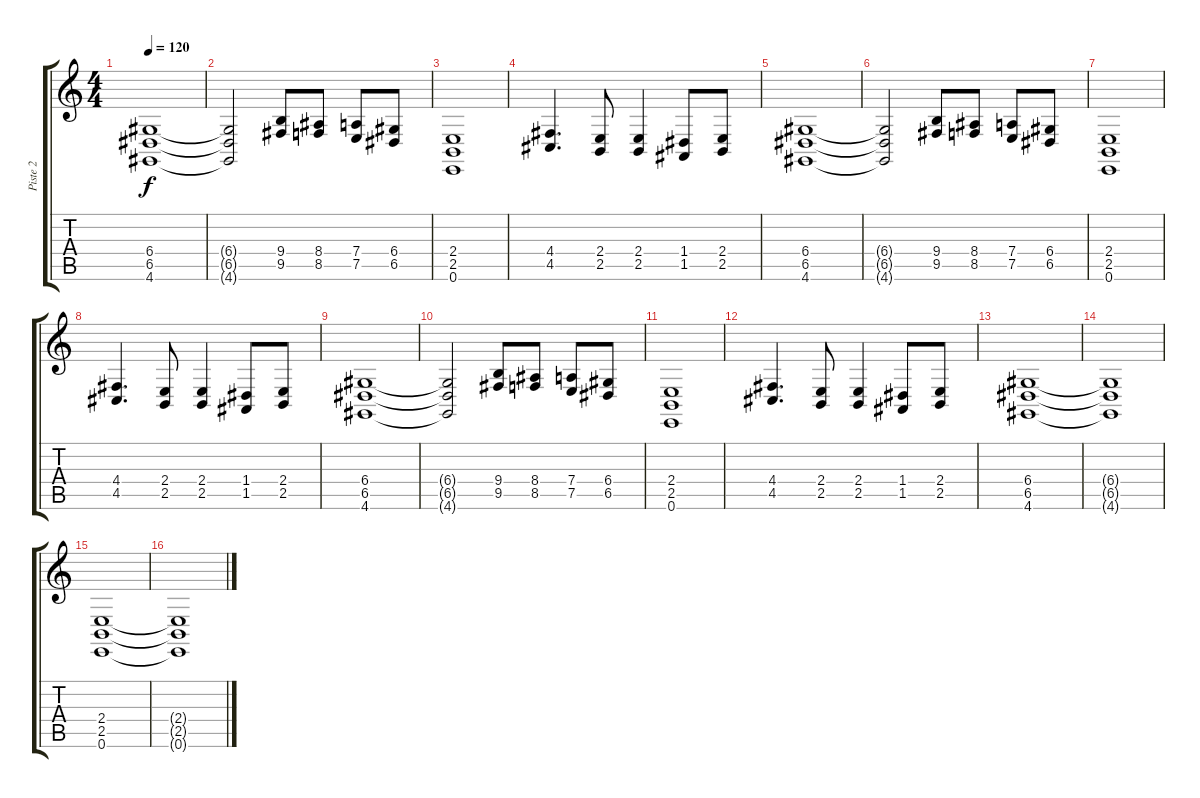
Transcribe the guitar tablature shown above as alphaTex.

\track ("Piste 2" "Piste 2") {instrument pad7halo}
\staff {score tabs}
\tuning (E4 B3 G3 D3 A2 E2) {hide}
\ts (4 4)
\tempo 120
\clef g2
\ks c
(6.4 6.5 4.6).1{dy f} |
(6.4{t} 6.5{t} 4.6{t}).2 (9.4 9.5).8 (8.4 8.5).8 (7.4 7.5).8 (6.4 6.5).8 |
(2.4 2.5 0.6).1 |
(4.4 4.5).4{d} (2.4 2.5).8 (2.4 2.5).4 (1.4 1.5).8 (2.4 2.5).8 |
(6.4 6.5 4.6).1 |
(6.4{t} 6.5{t} 4.6{t}).2 (9.4 9.5).8 (8.4 8.5).8 (7.4 7.5).8 (6.4 6.5).8 |
(2.4 2.5 0.6).1 |
(4.4 4.5).4{d} (2.4 2.5).8 (2.4 2.5).4 (1.4 1.5).8 (2.4 2.5).8 |
(6.4 6.5 4.6).1 |
(6.4{t} 6.5{t} 4.6{t}).2 (9.4 9.5).8 (8.4 8.5).8 (7.4 7.5).8 (6.4 6.5).8 |
(2.4 2.5 0.6).1 |
(4.4 4.5).4{d} (2.4 2.5).8 (2.4 2.5).4 (1.4 1.5).8 (2.4 2.5).8 |
(6.4 6.5 4.6).1 |
(6.4{t} 6.5{t} 4.6{t}).1 |
(2.4 2.5 0.6).1 |
(2.4{t} 2.5{t} 0.6{t}).1
